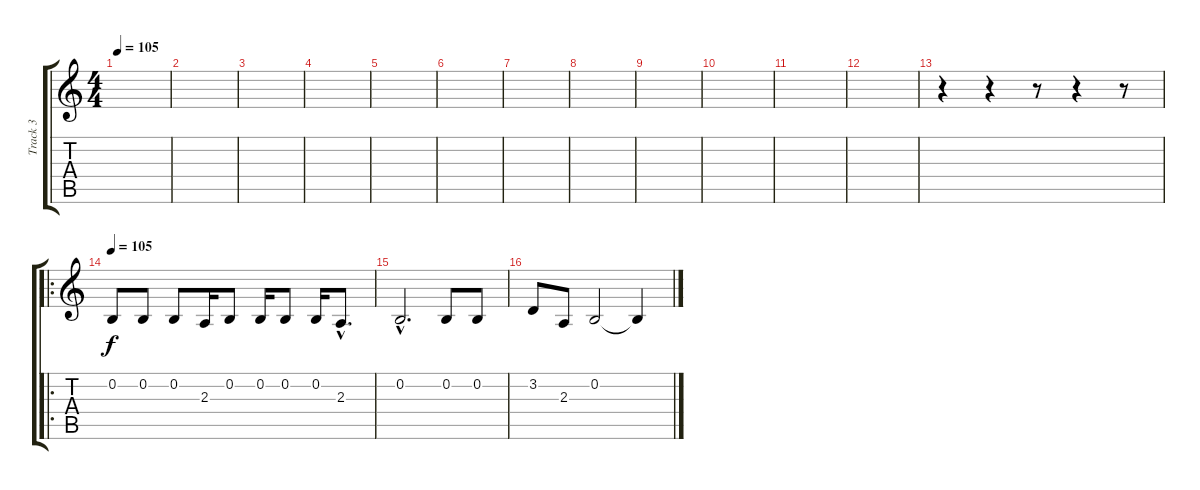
\track ("Track 3" "Track 3") {instrument tenorsax}
\staff {score tabs}
\tuning (E4 B3 G3 D3 A2 E2) {hide}
\ts (4 4)
\tempo 105
\tempo 123
\tempo 105
\clef g2
\ks c
|
|
|
|
|
|
|
|
|
|
|
|
r.4 r.4 r.8 r.4 r.8 |
\ro
\tempo 105
0.2.8 0.2.8 0.2.8 2.3.16 0.2.8 0.2.16 0.2.8 0.2.16 2.3{hac}.8{d} |
0.2{hac}.2{d} 0.2.8 0.2.8 |
3.2.8 2.3.8 0.2.2 0.2{t}.4
